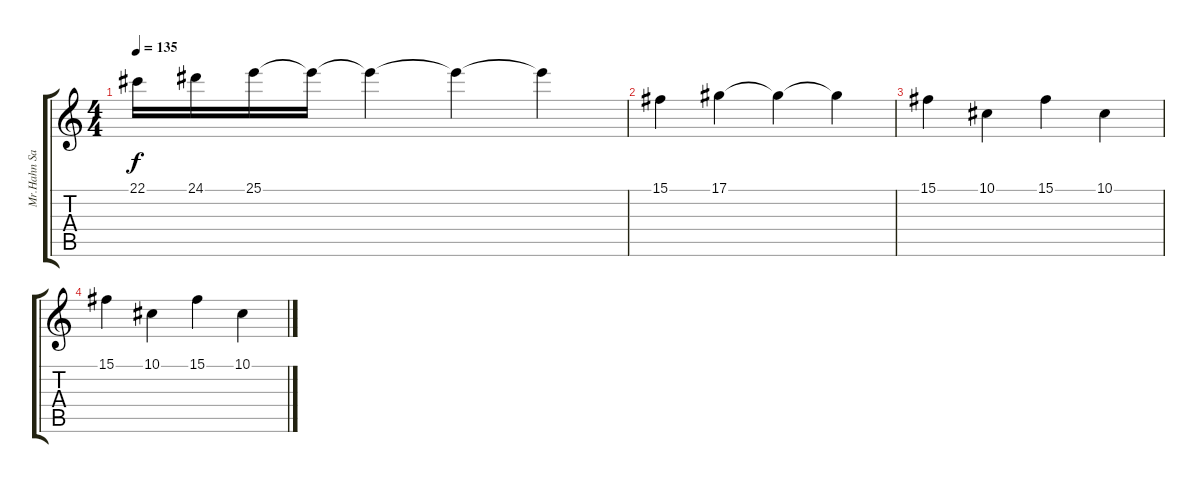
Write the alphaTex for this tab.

\track ("Mr.Hahn Sampler1" "Mr.Hahn Sa") {instrument lead6voice}
\staff {score tabs}
\tuning (Eb4 Bb3 Gb3 Db3 Ab2 Db2) {hide}
\ts (4 4)
\tempo 135
\clef g2
\ks c
22.1.16{dy f} 24.1.16 25.1.16 25.1{t}.16 25.1{t}.4 25.1{t}.4 25.1{t}.4 |
15.1.4 17.1.4 17.1{t}.4 17.1{t}.4 |
15.1.4 10.1.4 15.1.4 10.1.4 |
15.1.4 10.1.4 15.1.4 10.1.4
